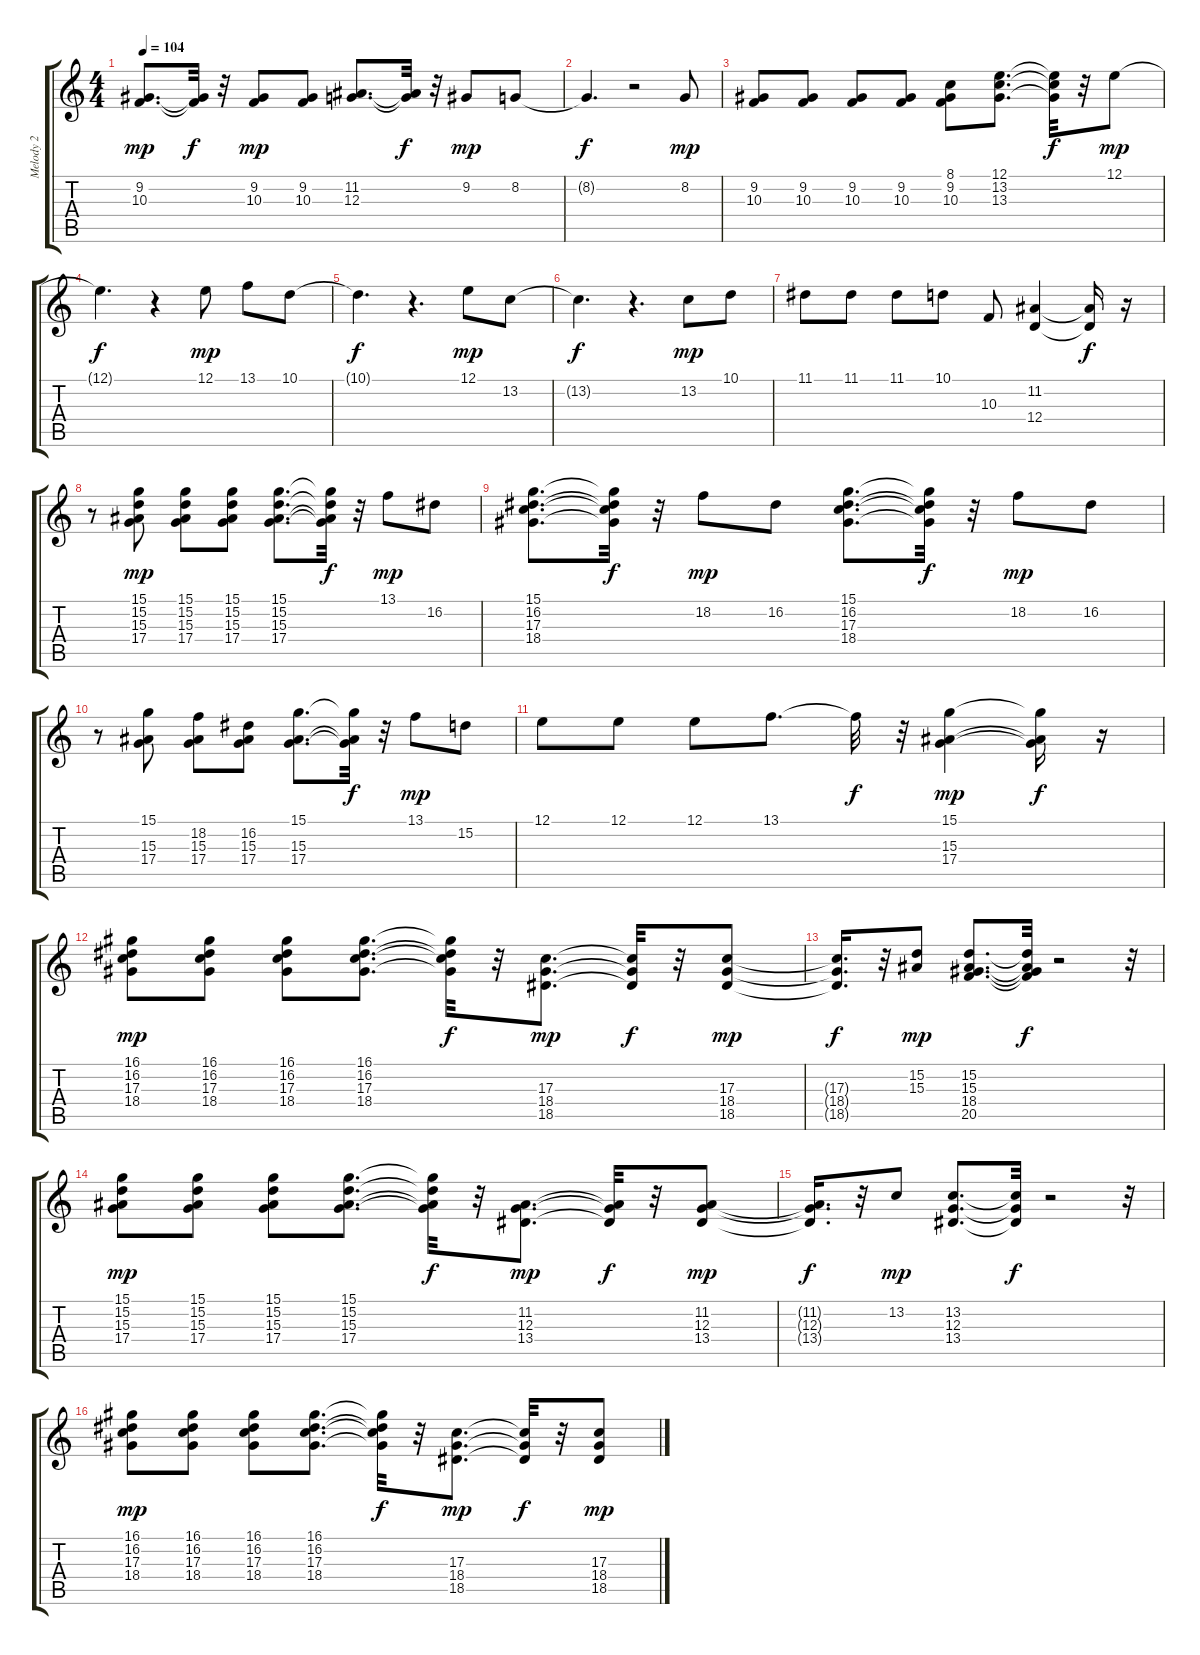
\track ("Melody 2" "Melody 2") {instrument acousticgrandpiano}
\staff {score tabs}
\tuning (E4 B3 G3 D3 A2 E2) {hide}
\ts (4 4)
\tempo 104
\clef g2
\ks c
(9.2 10.3).8{d dy mp} (9.2{t} 10.3{t}).32{dy f} r.32 (9.2 10.3).8{dy mp} (9.2 10.3).8 (11.2 12.3).8{d} (11.2{t} 12.3{t}).32{dy f} r.32 9.2.8{dy mp} 8.2.8 |
8.2{t}.4{d dy f} r.2 8.2.8{dy mp} |
(9.2 10.3).8 (9.2 10.3).8 (9.2 10.3).8 (9.2 10.3).8 (8.1 9.2 10.3).8 (12.1 13.2 13.3).8{d} (12.1{t} 13.2{t} 13.3{t}).32{dy f} r.32 12.1.8{dy mp} |
12.1{t}.4{d dy f} r.4 12.1.8{dy mp} 13.1.8 10.1.8 |
10.1{t}.4{d dy f} r.4{d} 12.1.8{dy mp} 13.2.8 |
13.2{t}.4{d dy f} r.4{d} 13.2.8{dy mp} 10.1.8 |
11.1.8 11.1.8 11.1.8 10.1.8 10.3.8 (11.2 12.4).4 (11.2{t} 12.4{t}).16{dy f} r.16 |
r.8 (15.1 15.2 15.3 17.4).8{dy mp} (15.1 15.2 15.3 17.4).8 (15.1 15.2 15.3 17.4).8 (15.1 15.2 15.3 17.4).8{d} (15.1{t} 15.2{t} 15.3{t} 17.4{t}).32{dy f} r.32 13.1.8{dy mp} 16.2.8 |
(15.1 16.2 17.3 18.4).8{d} (15.1{t} 16.2{t} 17.3{t} 18.4{t}).32{dy f} r.32 18.2.8{dy mp} 16.2.8 (15.1 16.2 17.3 18.4).8{d} (15.1{t} 16.2{t} 17.3{t} 18.4{t}).32{dy f} r.32 18.2.8{dy mp} 16.2.8 |
r.8 (15.1 15.3 17.4).8 (18.2 15.3 17.4).8 (16.2 15.3 17.4).8 (15.1 15.3 17.4).8{d} (15.1{t} 15.3{t} 17.4{t}).32{dy f} r.32 13.1.8{dy mp} 15.2.8 |
12.1.8 12.1.8 12.1.8 13.1.8{d} 13.1{t}.32{dy f} r.32 (15.1 15.3 17.4).4{dy mp} (15.1{t} 15.3{t} 17.4{t}).16{dy f} r.16 |
(16.1 16.2 17.3 18.4).8{dy mp} (16.1 16.2 17.3 18.4).8 (16.1 16.2 17.3 18.4).8 (16.1 16.2 17.3 18.4).8{d} (16.1{t} 16.2{t} 17.3{t} 18.4{t}).32{dy f} r.32 (17.3 18.4 18.5).8{d dy mp} (17.3{t} 18.4{t} 18.5{t}).32{dy f} r.32 (17.3 18.4 18.5).8{dy mp} |
(17.3{t} 18.4{t} 18.5{t}).16{d dy f} r.32 (15.2 15.3).8{dy mp} (15.2 15.3 18.4 20.5).8{d} (15.2{t} 15.3{t} 18.4{t} 20.5{t}).32{dy f} r.2 r.32 |
(15.1 15.2 15.3 17.4).8{dy mp} (15.1 15.2 15.3 17.4).8 (15.1 15.2 15.3 17.4).8 (15.1 15.2 15.3 17.4).8{d} (15.1{t} 15.2{t} 15.3{t} 17.4{t}).32{dy f} r.32 (11.2 12.3 13.4).8{d dy mp} (11.2{t} 12.3{t} 13.4{t}).32{dy f} r.32 (11.2 12.3 13.4).8{dy mp} |
(11.2{t} 12.3{t} 13.4{t}).16{d dy f} r.32 13.2.8{dy mp} (13.2 12.3 13.4).8{d} (13.2{t} 12.3{t} 13.4{t}).32{dy f} r.2 r.32 |
(16.1 16.2 17.3 18.4).8{dy mp} (16.1 16.2 17.3 18.4).8 (16.1 16.2 17.3 18.4).8 (16.1 16.2 17.3 18.4).8{d} (16.1{t} 16.2{t} 17.3{t} 18.4{t}).32{dy f} r.32 (17.3 18.4 18.5).8{d dy mp} (17.3{t} 18.4{t} 18.5{t}).32{dy f} r.32 (17.3 18.4 18.5).8{dy mp}
